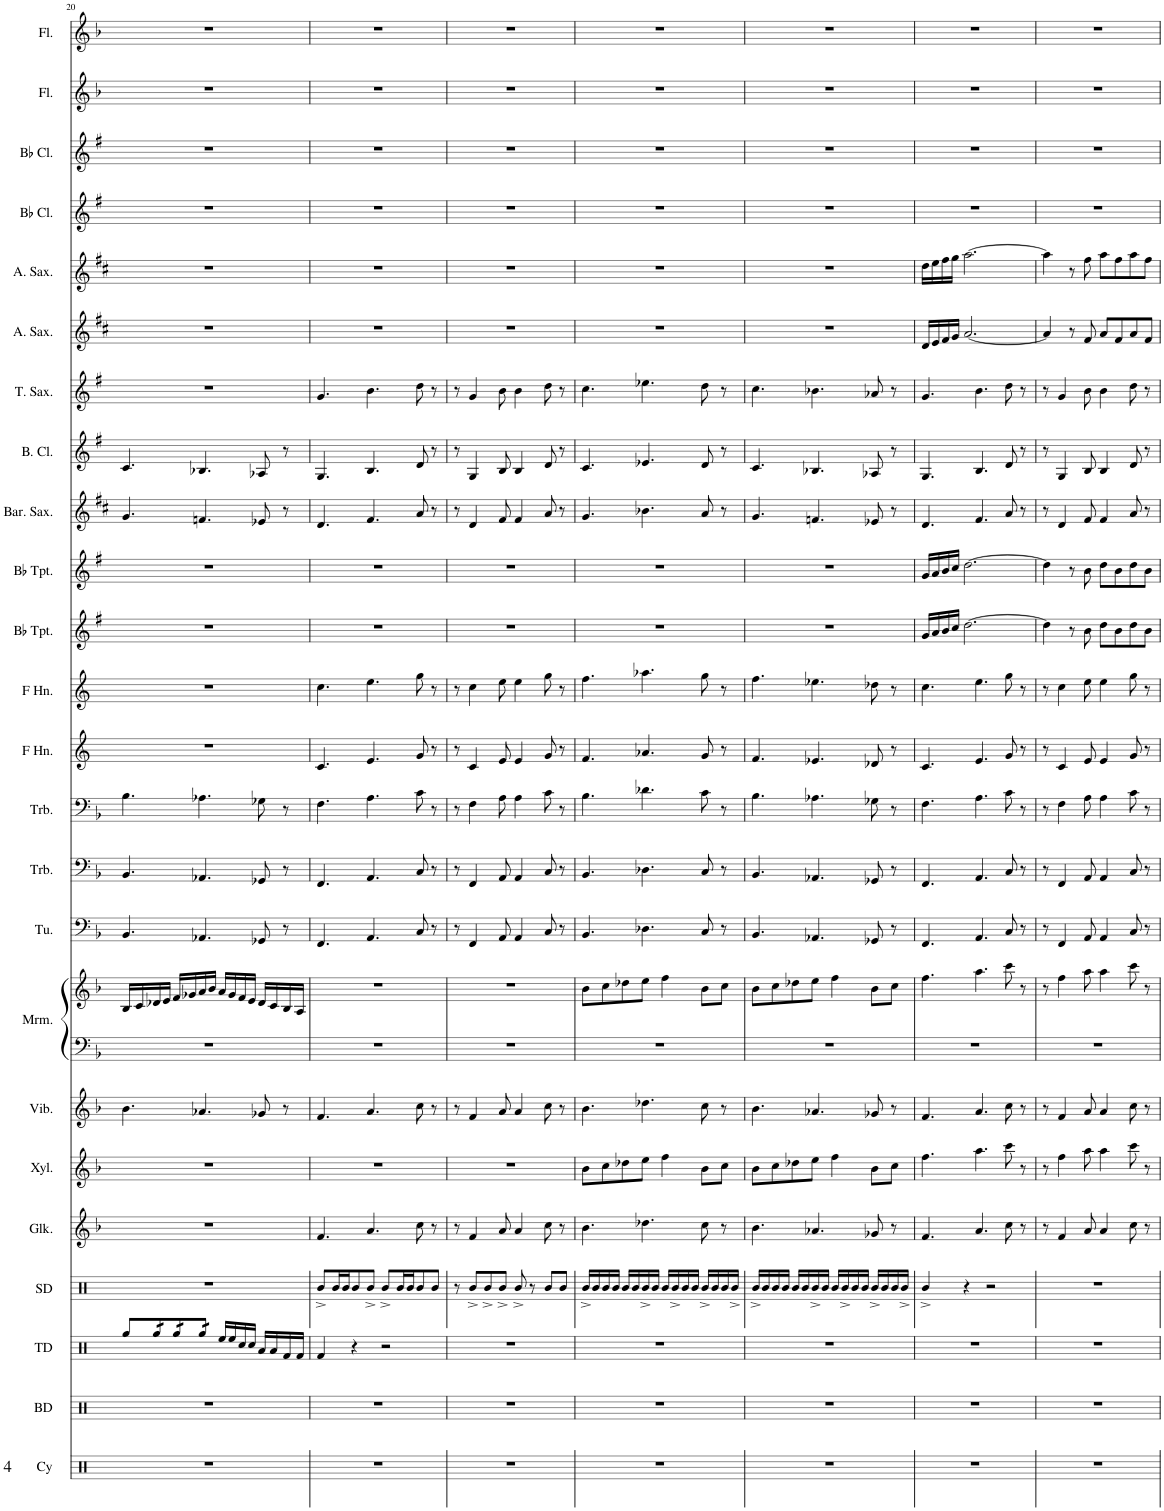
**kern	**kern	**kern	**kern	**kern	**kern	**kern	**kern	**kern	**kern	**kern	**kern	**kern	**kern	**kern	**kern	**kern	**kern	**kern	**kern	**kern	**kern	**kern	**kern	**kern
*part24	*part23	*part22	*part21	*part20	*part19	*part18	*part17	*part17	*part16	*part15	*part14	*part13	*part12	*part11	*part10	*part9	*part8	*part7	*part6	*part5	*part4	*part3	*part2	*part1
*staff25	*staff24	*staff23	*staff22	*staff21	*staff20	*staff19	*staff18	*staff17	*staff16	*staff15	*staff14	*staff13	*staff12	*staff11	*staff10	*staff9	*staff8	*staff7	*staff6	*staff5	*staff4	*staff3	*staff2	*staff1
*I"Cymbals	*I"Bass Drums	*I"Tenor Drums	*I"Snare Drum	*I"Glockenspiel	*I"Xylophone	*I"Vibraphone	*I"Marimba	*	*I"Tuba	*I"Trombone	*I"Trombone	*I"Horn in F	*I"Horn in F	*I"Bb Trumpet	*I"Bb Trumpet	*I"Baritone Saxophone	*I"Bass Clarinet	*I"Tenor Saxophone	*I"Alto Saxophone	*I"Alto Saxophone	*I"Bb Clarinet	*I"Bb Clarinet	*I"Flute	*I"Flute
*I'Cy	*I'BD	*I'TD	*I'SD	*I'Glk.	*I'Xyl.	*I'Vib.	*I'Mrm.	*	*I'Tu.	*I'Trb.	*I'Trb.	*	*	*I'Bb Tpt.	*I'Bb Tpt.	*I'Bar. Sax.	*I'B. Cl.	*I'T. Sax.	*I'A. Sax.	*I'A. Sax.	*I'Bb Cl.	*I'Bb Cl.	*I'Fl.	*I'Fl.
!!LO:PB:g=z
*clefX	*clefX	*clefX	*clefX	*clefG2	*clefG2	*clefG2	*clefF4	*clefG2	*clefF4	*clefF4	*clefF4	*clefG2	*clefG2	*clefG2	*clefG2	*clefG2	*clefG2	*clefG2	*clefG2	*clefG2	*clefG2	*clefG2	*clefG2	*clefG2
*	*	*	*	*Trd-14c-24	*Trd-7c-12	*	*	*	*	*	*	*Trd4c7	*Trd4c7	*Trd1c2	*Trd1c2	*Trd12c21	*Trd8c14	*Trd8c14	*Trd5c9	*Trd5c9	*Trd1c2	*Trd1c2	*	*
*k[]	*k[]	*k[]	*k[]	*k[b-]	*k[b-]	*k[b-]	*k[b-]	*k[b-]	*k[b-]	*k[b-]	*k[b-]	*k[]	*k[]	*k[f#]	*k[f#]	*k[f#c#]	*k[f#]	*k[f#]	*k[f#c#]	*k[f#c#]	*k[f#]	*k[f#]	*k[b-]	*k[b-]
*M2/2	*M2/2	*M2/2	*M2/2	*M2/2	*M2/2	*M2/2	*M2/2	*M2/2	*M2/2	*M2/2	*M2/2	*M2/2	*M2/2	*M2/2	*M2/2	*M2/2	*M2/2	*M2/2	*M2/2	*M2/2	*M2/2	*M2/2	*M2/2	*M2/2
*met(c|)	*met(c|)	*met(c|)	*met(c|)	*met(c|)	*met(c|)	*met(c|)	*met(c|)	*met(c|)	*met(c|)	*met(c|)	*met(c|)	*met(c|)	*met(c|)	*met(c|)	*met(c|)	*met(c|)	*met(c|)	*met(c|)	*met(c|)	*met(c|)	*met(c|)	*met(c|)	*met(c|)	*met(c|)
=20	=20	=20	=20	=20	=20	=20	=20	=20	=20	=20	=20	=20	=20	=20	=20	=20	=20	=20	=20	=20	=20	=20	=20	=20
1r	1r	8Rgg/L	1r	1r	1r	4.b-\	1r	16B-/LL	4.BB-/	4.BB-/	4.B-\	1r	1r	1r	1r	4.g/	4.c/	1r	1r	1r	1r	1r	1r	1r
.	.	.	.	.	.	.	.	16c/	.	.	.	.	.	.	.	.	.	.	.	.	.	.	.	.
*	*	*tremolo	*	*	*	*	*	*	*	*	*	*	*	*	*	*	*	*	*	*	*	*	*	*
.	.	16Rgg/	.	.	.	.	.	16d-X/	.	.	.	.	.	.	.	.	.	.	.	.	.	.	.	.
.	.	16Rgg/	.	.	.	.	.	16e/JJ	.	.	.	.	.	.	.	.	.	.	.	.	.	.	.	.
.	.	16Rgg/	.	.	.	.	.	16f/LL	.	.	.	.	.	.	.	.	.	.	.	.	.	.	.	.
.	.	16Rgg/	.	.	.	.	.	16g-X/	.	.	.	.	.	.	.	.	.	.	.	.	.	.	.	.
.	.	16Rgg/	.	.	.	4.a-X/	.	16a/	4.AA-X/	4.AA-X/	4.A-X\	.	.	.	.	4.fn/	4.B-X/	.	.	.	.	.	.	.
.	.	16Rgg/JJ	.	.	.	.	.	16b-/JJ	.	.	.	.	.	.	.	.	.	.	.	.	.	.	.	.
*	*	*Xtremolo	*	*	*	*	*	*	*	*	*	*	*	*	*	*	*	*	*	*	*	*	*	*
.	.	16Ree/LL	.	.	.	.	.	16a/LL	.	.	.	.	.	.	.	.	.	.	.	.	.	.	.	.
.	.	16Ree/	.	.	.	.	.	16g-/	.	.	.	.	.	.	.	.	.	.	.	.	.	.	.	.
.	.	16Rcc/	.	.	.	.	.	16f/	.	.	.	.	.	.	.	.	.	.	.	.	.	.	.	.
.	.	16Rcc/JJ	.	.	.	.	.	16e/JJ	.	.	.	.	.	.	.	.	.	.	.	.	.	.	.	.
.	.	16Ra/LL	.	.	.	8g-X/	.	16d-/LL	8GG-X/	8GG-X/	8G-X\	.	.	.	.	8e-X/	8A-X/	.	.	.	.	.	.	.
.	.	16Ra/	.	.	.	.	.	16c/	.	.	.	.	.	.	.	.	.	.	.	.	.	.	.	.
.	.	16Rf/	.	.	.	8r	.	16B-/	8r	8r	8r	.	.	.	.	8r	8r	.	.	.	.	.	.	.
.	.	16Rf/JJ	.	.	.	.	.	16A/JJ	.	.	.	.	.	.	.	.	.	.	.	.	.	.	.	.
=21	=21	=21	=21	=21	=21	=21	=21	=21	=21	=21	=21	=21	=21	=21	=21	=21	=21	=21	=21	=21	=21	=21	=21	=21
1r	1r	4Rf/	8R^/L	4.f/	1r	4.f/	1r	1r	4.FF/	4.FF/	4.F\	4.c/	4.cc\	1r	1r	4.d/	4.G/	4.g/	1r	1r	1r	1r	1r	1r
.	.	.	16R/L	.	.	.	.	.	.	.	.	.	.	.	.	.	.	.	.	.	.	.	.	.
.	.	.	16R/J	.	.	.	.	.	.	.	.	.	.	.	.	.	.	.	.	.	.	.	.	.
.	.	4r	8R/	.	.	.	.	.	.	.	.	.	.	.	.	.	.	.	.	.	.	.	.	.
.	.	.	8R^/J	4.a/	.	4.a/	.	.	4.AA/	4.AA/	4.A\	4.e/	4.ee\	.	.	4.f#/	4.B/	4.b\	.	.	.	.	.	.
.	.	2r	8R^/L	.	.	.	.	.	.	.	.	.	.	.	.	.	.	.	.	.	.	.	.	.
.	.	.	16R/L	.	.	.	.	.	.	.	.	.	.	.	.	.	.	.	.	.	.	.	.	.
.	.	.	16R/J	.	.	.	.	.	.	.	.	.	.	.	.	.	.	.	.	.	.	.	.	.
.	.	.	8R/	8cc\	.	8cc\	.	.	8C/	8C/	8c\	8g/	8gg\	.	.	8a/	8d/	8dd\	.	.	.	.	.	.
.	.	.	8R/J	8r	.	8r	.	.	8r	8r	8r	8r	8r	.	.	8r	8r	8r	.	.	.	.	.	.
=22	=22	=22	=22	=22	=22	=22	=22	=22	=22	=22	=22	=22	=22	=22	=22	=22	=22	=22	=22	=22	=22	=22	=22	=22
1r	1r	1r	8r	8r	1r	8r	1r	1r	8r	8r	8r	8r	8r	1r	1r	8r	8r	8r	1r	1r	1r	1r	1r	1r
.	.	.	8R^/L	4f/	.	4f/	.	.	4FF/	4FF/	4F\	4c/	4cc\	.	.	4d/	4G/	4g/	.	.	.	.	.	.
.	.	.	8R^/	.	.	.	.	.	.	.	.	.	.	.	.	.	.	.	.	.	.	.	.	.
.	.	.	8R^/J	8a/	.	8a/	.	.	8AA/	8AA/	8A\	8e/	8ee\	.	.	8f#/	8B/	8b\	.	.	.	.	.	.
.	.	.	8R^/	4a/	.	4a/	.	.	4AA/	4AA/	4A\	4e/	4ee\	.	.	4f#/	4B/	4b\	.	.	.	.	.	.
.	.	.	8r	.	.	.	.	.	.	.	.	.	.	.	.	.	.	.	.	.	.	.	.	.
.	.	.	8R/L	8cc\	.	8cc\	.	.	8C/	8C/	8c\	8g/	8gg\	.	.	8a/	8d/	8dd\	.	.	.	.	.	.
.	.	.	8R/J	8r	.	8r	.	.	8r	8r	8r	8r	8r	.	.	8r	8r	8r	.	.	.	.	.	.
=23	=23	=23	=23	=23	=23	=23	=23	=23	=23	=23	=23	=23	=23	=23	=23	=23	=23	=23	=23	=23	=23	=23	=23	=23
1r	1r	1r	16R^/LL	4.b-\	8b-\L	4.b-\	1r	8b-\L	4.BB-/	4.BB-/	4.B-\	4.f/	4.ff\	1r	1r	4.g/	4.c/	4.cc\	1r	1r	1r	1r	1r	1r
.	.	.	16R/	.	.	.	.	.	.	.	.	.	.	.	.	.	.	.	.	.	.	.	.	.
.	.	.	16R/	.	8cc\	.	.	8cc\	.	.	.	.	.	.	.	.	.	.	.	.	.	.	.	.
.	.	.	16R/JJ	.	.	.	.	.	.	.	.	.	.	.	.	.	.	.	.	.	.	.	.	.
.	.	.	16R/LL	.	8dd-X\	.	.	8dd-X\	.	.	.	.	.	.	.	.	.	.	.	.	.	.	.	.
.	.	.	16R/	.	.	.	.	.	.	.	.	.	.	.	.	.	.	.	.	.	.	.	.	.
.	.	.	16R^/	4.dd-X\	8ee\J	4.dd-X\	.	8ee\J	4.D-X\	4.D-X\	4.d-X\	4.a-X/	4.aa-X\	.	.	4.b-X\	4.e-X/	4.ee-X\	.	.	.	.	.	.
.	.	.	16R/JJ	.	.	.	.	.	.	.	.	.	.	.	.	.	.	.	.	.	.	.	.	.
.	.	.	16R/LL	.	4ff\	.	.	4ff\	.	.	.	.	.	.	.	.	.	.	.	.	.	.	.	.
.	.	.	16R^/	.	.	.	.	.	.	.	.	.	.	.	.	.	.	.	.	.	.	.	.	.
.	.	.	16R/	.	.	.	.	.	.	.	.	.	.	.	.	.	.	.	.	.	.	.	.	.
.	.	.	16R/JJ	.	.	.	.	.	.	.	.	.	.	.	.	.	.	.	.	.	.	.	.	.
.	.	.	16R^/LL	8cc\	8b-\L	8cc\	.	8b-\L	8C/	8C/	8c\	8g/	8gg\	.	.	8a/	8d/	8dd\	.	.	.	.	.	.
.	.	.	16R/	.	.	.	.	.	.	.	.	.	.	.	.	.	.	.	.	.	.	.	.	.
.	.	.	16R/	8r	8cc\J	8r	.	8cc\J	8r	8r	8r	8r	8r	.	.	8r	8r	8r	.	.	.	.	.	.
.	.	.	16R^/JJ	.	.	.	.	.	.	.	.	.	.	.	.	.	.	.	.	.	.	.	.	.
=24	=24	=24	=24	=24	=24	=24	=24	=24	=24	=24	=24	=24	=24	=24	=24	=24	=24	=24	=24	=24	=24	=24	=24	=24
1r	1r	1r	16R^/LL	4.b-\	8b-\L	4.b-\	1r	8b-\L	4.BB-/	4.BB-/	4.B-\	4.f/	4.ff\	1r	1r	4.g/	4.c/	4.cc\	1r	1r	1r	1r	1r	1r
.	.	.	16R/	.	.	.	.	.	.	.	.	.	.	.	.	.	.	.	.	.	.	.	.	.
.	.	.	16R/	.	8cc\	.	.	8cc\	.	.	.	.	.	.	.	.	.	.	.	.	.	.	.	.
.	.	.	16R/JJ	.	.	.	.	.	.	.	.	.	.	.	.	.	.	.	.	.	.	.	.	.
.	.	.	16R/LL	.	8dd-X\	.	.	8dd-X\	.	.	.	.	.	.	.	.	.	.	.	.	.	.	.	.
.	.	.	16R/	.	.	.	.	.	.	.	.	.	.	.	.	.	.	.	.	.	.	.	.	.
.	.	.	16R^/	4.a-X/	8ee\J	4.a-X/	.	8ee\J	4.AA-X/	4.AA-X/	4.A-X\	4.e-X/	4.ee-X\	.	.	4.fn/	4.B-X/	4.b-X\	.	.	.	.	.	.
.	.	.	16R/JJ	.	.	.	.	.	.	.	.	.	.	.	.	.	.	.	.	.	.	.	.	.
.	.	.	16R/LL	.	4ff\	.	.	4ff\	.	.	.	.	.	.	.	.	.	.	.	.	.	.	.	.
.	.	.	16R^/	.	.	.	.	.	.	.	.	.	.	.	.	.	.	.	.	.	.	.	.	.
.	.	.	16R/	.	.	.	.	.	.	.	.	.	.	.	.	.	.	.	.	.	.	.	.	.
.	.	.	16R/JJ	.	.	.	.	.	.	.	.	.	.	.	.	.	.	.	.	.	.	.	.	.
.	.	.	16R^/LL	8g-X/	8b-\L	8g-X/	.	8b-\L	8GG-X/	8GG-X/	8G-X\	8d-X/	8dd-X\	.	.	8e-X/	8A-X/	8a-X/	.	.	.	.	.	.
.	.	.	16R/	.	.	.	.	.	.	.	.	.	.	.	.	.	.	.	.	.	.	.	.	.
.	.	.	16R/	8r	8cc\J	8r	.	8cc\J	8r	8r	8r	8r	8r	.	.	8r	8r	8r	.	.	.	.	.	.
.	.	.	16R^/JJ	.	.	.	.	.	.	.	.	.	.	.	.	.	.	.	.	.	.	.	.	.
=25	=25	=25	=25	=25	=25	=25	=25	=25	=25	=25	=25	=25	=25	=25	=25	=25	=25	=25	=25	=25	=25	=25	=25	=25
1r	1r	1r	4R^/	4.f/	4.ff\	4.f/	1r	4.ff\	4.FF/	4.FF/	4.F\	4.c/	4.cc\	16g/LL	16g/LL	4.d/	4.G/	4.g/	16d/LL	16dd\LL	1r	1r	1r	1r
.	.	.	.	.	.	.	.	.	.	.	.	.	.	16a/	16a/	.	.	.	16e/	16ee\	.	.	.	.
.	.	.	.	.	.	.	.	.	.	.	.	.	.	16b/	16b/	.	.	.	16f#/	16ff#\	.	.	.	.
.	.	.	.	.	.	.	.	.	.	.	.	.	.	16cc/JJ	16cc/JJ	.	.	.	16g/JJ	16gg\JJ	.	.	.	.
.	.	.	4r	.	.	.	.	.	.	.	.	.	.	[2.dd\	[2.dd\	.	.	.	[2.a/	[2.aa\	.	.	.	.
.	.	.	.	4.a/	4.aa\	4.a/	.	4.aa\	4.AA/	4.AA/	4.A\	4.e/	4.ee\	.	.	4.f#/	4.B/	4.b\	.	.	.	.	.	.
.	.	.	2r	.	.	.	.	.	.	.	.	.	.	.	.	.	.	.	.	.	.	.	.	.
.	.	.	.	8cc\	8ccc\	8cc\	.	8ccc\	8C/	8C/	8c\	8g/	8gg\	.	.	8a/	8d/	8dd\	.	.	.	.	.	.
.	.	.	.	8r	8r	8r	.	8r	8r	8r	8r	8r	8r	.	.	8r	8r	8r	.	.	.	.	.	.
=26	=26	=26	=26	=26	=26	=26	=26	=26	=26	=26	=26	=26	=26	=26	=26	=26	=26	=26	=26	=26	=26	=26	=26	=26
1r	1r	1r	1r	8r	8r	8r	1r	8r	8r	8r	8r	8r	8r	4dd\]	4dd\]	8r	8r	8r	4a/]	4aa\]	1r	1r	1r	1r
.	.	.	.	4f/	4ff\	4f/	.	4ff\	4FF/	4FF/	4F\	4c/	4cc\	.	.	4d/	4G/	4g/	.	.	.	.	.	.
.	.	.	.	.	.	.	.	.	.	.	.	.	.	8r	8r	.	.	.	8r	8r	.	.	.	.
.	.	.	.	8a/	8aa\	8a/	.	8aa\	8AA/	8AA/	8A\	8e/	8ee\	8b\	8b\	8f#/	8B/	8b\	8f#/	8ff#\	.	.	.	.
.	.	.	.	4a/	4aa\	4a/	.	4aa\	4AA/	4AA/	4A\	4e/	4ee\	8dd\L	8dd\L	4f#/	4B/	4b\	8a/L	8aa\L	.	.	.	.
.	.	.	.	.	.	.	.	.	.	.	.	.	.	8b\	8b\	.	.	.	8f#/	8ff#\	.	.	.	.
.	.	.	.	8cc\	8ccc\	8cc\	.	8ccc\	8C/	8C/	8c\	8g/	8gg\	8dd\	8dd\	8a/	8d/	8dd\	8a/	8aa\	.	.	.	.
.	.	.	.	8r	8r	8r	.	8r	8r	8r	8r	8r	8r	8b\J	8b\J	8r	8r	8r	8f#/J	8ff#\J	.	.	.	.
=	=	=	=	=	=	=	=	=	=	=	=	=	=	=	=	=	=	=	=	=	=	=	=	=
*-	*-	*-	*-	*-	*-	*-	*-	*-	*-	*-	*-	*-	*-	*-	*-	*-	*-	*-	*-	*-	*-	*-	*-	*-
